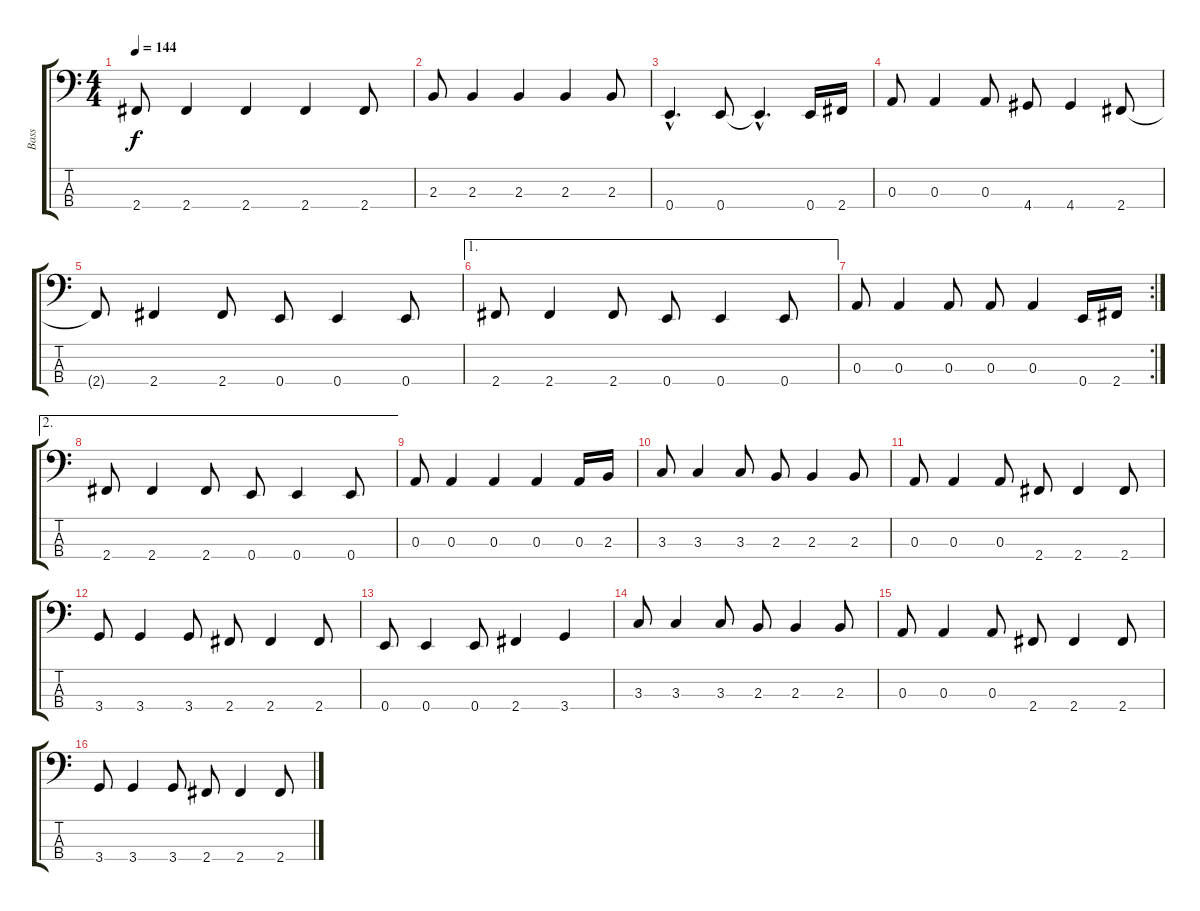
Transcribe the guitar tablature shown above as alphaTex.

\track ("Bass" "Bass") {instrument electricbasspick}
\staff {score tabs}
\tuning (G2 D2 A1 E1) {hide}
\ts (4 4)
\tempo 144
\clef f4
\ks c
2.4.8{dy f} 2.4.4 2.4.4 2.4.4 2.4.8 |
2.3.8 2.3.4 2.3.4 2.3.4 2.3.8 |
0.4{hac}.4{d} 0.4.8 0.4{hac t}.4{d} 0.4.16 2.4.16 |
0.3.8 0.3.4 0.3.8 4.4.8 4.4.4 2.4.8 |
2.4{t}.8 2.4.4 2.4.8 0.4.8 0.4.4 0.4.8 |
\ae 1
2.4.8 2.4.4 2.4.8 0.4.8 0.4.4 0.4.8 |
\rc 2
0.3.8 0.3.4 0.3.8 0.3.8 0.3.4 0.4.16 2.4.16 |
\ae 2
2.4.8 2.4.4 2.4.8 0.4.8 0.4.4 0.4.8 |
0.3.8 0.3.4 0.3.4 0.3.4 0.3.16 2.3.16 |
3.3.8 3.3.4 3.3.8 2.3.8 2.3.4 2.3.8 |
0.3.8 0.3.4 0.3.8 2.4.8 2.4.4 2.4.8 |
3.4.8 3.4.4 3.4.8 2.4.8 2.4.4 2.4.8 |
0.4.8 0.4.4 0.4.8 2.4.4 3.4.4 |
3.3.8 3.3.4 3.3.8 2.3.8 2.3.4 2.3.8 |
0.3.8 0.3.4 0.3.8 2.4.8 2.4.4 2.4.8 |
3.4.8 3.4.4 3.4.8 2.4.8 2.4.4 2.4.8
